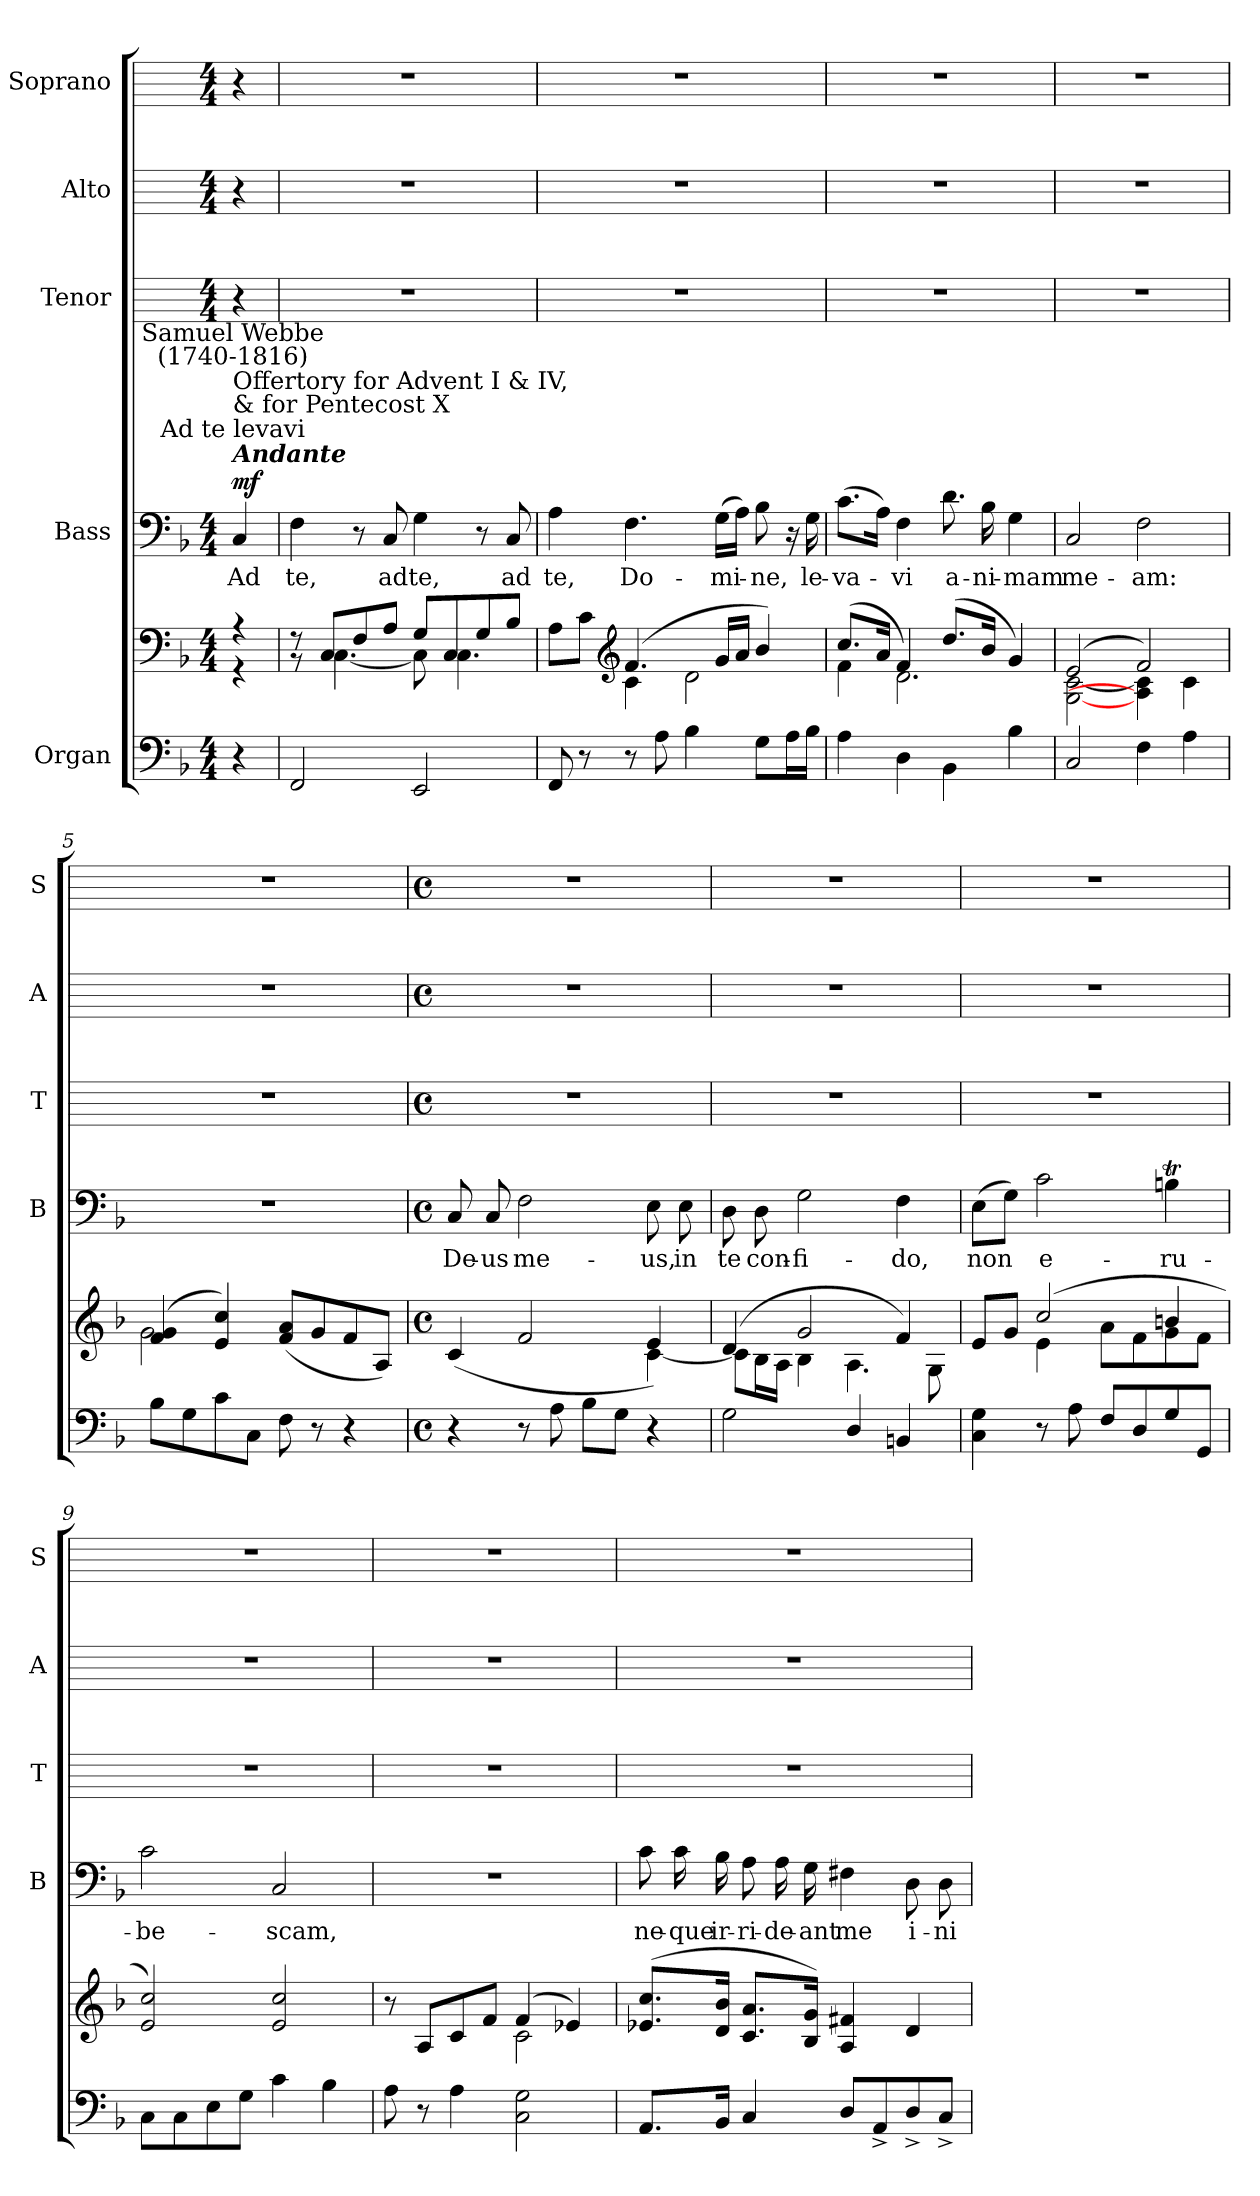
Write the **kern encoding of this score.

**kern	**kern	**kern	**text	**dynam	**kern	**kern	**kern
*part5	*part5	*part4	*part4	*part4	*part3	*part2	*part1
*staff6	*staff5	*staff4	*staff4	*staff4	*staff3	*staff2	*staff1
*I"Organ	*	*I"Bass	*	*	*I"Tenor	*I"Alto	*I"Soprano
*	*	*I'B	*	*	*I'T	*I'A	*I'S
*clefF4	*clefF4	*clefF4	*	*	*	*	*
*k[b-]	*k[b-]	*k[b-]	*	*	*	*	*
*F:	*F:	*F:	*	*	*	*	*
*M4/4	*M4/4	*M4/4	*	*	*M4/4	*M4/4	*M4/4
=	=	=	=	=	=	=	=
*	*^	*	*	*	*	*	*
!	!	!	!LO:TX:a:Bi:t=Andante	!	!	!	!	!
!	!	!	!LO:TX:a:cj:t=Ad te levavi	!	!	!	!	!
!	!	!	!LO:TX:a:t=Offertory for Advent I & IV,\n& for Pentecost X	!	!	!	!	!
!	!	!	!LO:TX:a:cj:t=Samuel Webbe\n(1740-1816)	!	!	!	!	!
!	!	!	!	!LO:LY:b	!LO:DY:b	!	!	!
4r	4r	4r	4C	Ad	mf	4r	4r	4r
=1	=1	=1	=1	=1	=1	=1	=1	=1
!	!	!	!	!LO:LY:b	!	!	!	!
2FF	8r	8r	4F	te,	.	1r	1r	1r
.	8C/L	[4.C\	.	.	.	.	.	.
.	8F/	.	8r	.	.	.	.	.
!	!	!	!	!LO:LY:b	!	!	!	!
.	8A/J	.	8C	ad	.	.	.	.
!	!	!	!	!LO:LY:b	!	!	!	!
2EE	8G/L	8C\]	4G	te,	.	.	.	.
.	8C/	4.C\	.	.	.	.	.	.
.	8G/	.	8r	.	.	.	.	.
!	!	!	!	!LO:LY:b	!	!	!	!
.	8B-/J	.	8C	ad	.	.	.	.
=2	=2	=2	=2	=2	=2	=2	=2	=2
!	!	!	!	!LO:LY:b	!	!	!	!
8FF	8A\L	4ryy	4A	te,	.	1r	1r	1r
8r	8c\J	.	.	.	.	.	.	.
*	*clefG2	*	*	*	*	*	*	*
!	!	!	!	!LO:LY:b	!	!	!	!
8r	(>4.f/	4c\	4.F	Do-	.	.	.	.
8A	.	.	.	.	.	.	.	.
4B-	.	2d\	.	.	.	.	.	.
!	!	!	!	!LO:LY:b	!	!	!	!
.	16g/LL	.	(>16GLL	-mi-	.	.	.	.
.	16a/JJ	.	16AJJ)	.	.	.	.	.
!	!	!	!	!LO:LY:b	!	!	!	!
8GL	4b-/)	.	8B-	ne,	.	.	.	.
16AL	.	.	16r	.	.	.	.	.
!	!	!	!	!LO:LY:b	!	!	!	!
16B-JJ	.	.	16G	le-	.	.	.	.
=3	=3	=3	=3	=3	=3	=3	=3	=3
!	!	!	!	!LO:LY:b	!	!	!	!
4A	(>8.cc/L	4f\	(>8.cL	-va-	.	1r	1r	1r
.	16a/J	.	16AJ)	.	.	.	.	.
!	!	!	!	!LO:LY:b	!	!	!	!
4D	4f/)	2.d\	4F	vi	.	.	.	.
!	!	!	!	!LO:LY:b	!	!	!	!
4BB-\	(>8.dd/L	.	8.d	a-	.	.	.	.
!	!	!	!	!LO:LY:b	!	!	!	!
.	16b-/J	.	16B-	-ni-	.	.	.	.
!	!	!	!	!LO:LY:b	!	!	!	!
4B-	4g/)	.	4G	-mam	.	.	.	.
=4	=4	=4	=4	=4	=4	=4	=4	=4
!	!	!	!	!LO:LY:b	!	!	!	!
2C	(>2e/	[2G\ [2c\	2C	me-	.	1r	1r	1r
!	!	!	!	!LO:LY:b	!	!	!	!
4F	2f/)	4A\] 4c\]	2F	-am:	.	.	.	.
4A	.	4c\	.	.	.	.	.	.
=5	=5	=5	=5	=5	=5	=5	=5	=5
8B-L	(>4f/ 4g/	2g\	1r	.	.	1r	1r	1r
8G	.	.	.	.	.	.	.	.
8c	4e/ 4cc/)	.	.	.	.	.	.	.
8CJ	.	.	.	.	.	.	.	.
8F	(>8f/ 8a/L	2ryy	.	.	.	.	.	.
8r	8g/	.	.	.	.	.	.	.
4r	8f/	.	.	.	.	.	.	.
.	8A/J)	.	.	.	.	.	.	.
!!LO:LB:g=z
=6	=6	=6	=6	=6	=6	=6	=6	=6
*M4/4	*M4/4	*	*M4/4	*	*	*M4/4	*M4/4	*M4/4
*met(c)	*met(c)	*	*met(c)	*	*	*met(c)	*met(c)	*met(c)
!	!	!	!	!LO:LY:b	!	!	!	!
4r	(>4c/	2ryy	8C	De-	.	1r	1r	1r
!	!	!	!	!LO:LY:b	!	!	!	!
.	.	.	8C	-us	.	.	.	.
!	!	!	!	!LO:LY:b	!	!	!	!
8r	2f/	.	2F	me-	.	.	.	.
8A	.	.	.	.	.	.	.	.
8B-L	.	4ryy	.	.	.	.	.	.
8GJ	.	.	.	.	.	.	.	.
!	!	!	!	!LO:LY:b	!	!	!	!
4r	4e/)	[4c\	8E	-us,	.	.	.	.
!	!	!	!	!LO:LY:b	!	!	!	!
.	.	.	8E	in	.	.	.	.
=7	=7	=7	=7	=7	=7	=7	=7	=7
!	!	!	!	!LO:LY:b	!	!	!	!
2G	(>4d/	8c\L]	8D	te	.	1r	1r	1r
!	!	!	!	!LO:LY:b	!	!	!	!
.	.	16B-\L	8D	con-	.	.	.	.
.	.	16A\JJ	.	.	.	.	.	.
!	!	!	!	!LO:LY:b	!	!	!	!
.	2g/	4B-\	2G	-fi-	.	.	.	.
4D/	.	4.A\	.	.	.	.	.	.
!	!	!	!	!LO:LY:b	!	!	!	!
4BBn	4f/)	.	4F	-do,	.	.	.	.
.	.	8G\	.	.	.	.	.	.
=8	=8	=8	=8	=8	=8	=8	=8	=8
!	!	!	!	!LO:LY:b	!	!	!	!
4C 4G	8e/L	4ryy	(>8EL	non	.	1r	1r	1r
.	8g/J	.	8GJ)	.	.	.	.	.
!	!	!	!	!LO:LY:b	!	!	!	!
8r	(>2cc/	4e\	2c	e-	.	.	.	.
8A	.	.	.	.	.	.	.	.
8FL	.	8a\L	.	.	.	.	.	.
8D	.	8f\	.	.	.	.	.	.
!	!	!	!	!LO:LY:b	!	!	!	!
8G	4bn/	8g\	4Bnt	-ru-	.	.	.	.
8GGJ	.	8f\J	.	.	.	.	.	.
=9	=9	=9	=9	=9	=9	=9	=9	=9
!	!	!	!	!LO:LY:b	!	!	!	!
8CL	2e/ 2cc/)	1ryy	2c	-be-	.	1r	1r	1r
8C	.	.	.	.	.	.	.	.
8E	.	.	.	.	.	.	.	.
8GJ	.	.	.	.	.	.	.	.
!	!	!	!	!LO:LY:b	!	!	!	!
4c	2e/ 2cc/	.	2C	-scam,	.	.	.	.
4B-	.	.	.	.	.	.	.	.
=10	=10	=10	=10	=10	=10	=10	=10	=10
8A	8r	2ryy	1r	.	.	1r	1r	1r
8r	8A/L	.	.	.	.	.	.	.
4A	8c/	.	.	.	.	.	.	.
.	8f/J	.	.	.	.	.	.	.
2C 2G	(>4f/	2c\	.	.	.	.	.	.
.	4e-X/)	.	.	.	.	.	.	.
=11	=11	=11	=11	=11	=11	=11	=11	=11
!	!	!	!	!LO:LY:b	!	!	!	!
8.AAL	(>8.e-X/ 8.cc/L	1ryy	8c	ne-	.	1r	1r	1r
!	!	!	!	!LO:LY:b	!	!	!	!
.	.	.	16c	-que	.	.	.	.
!	!	!	!	!LO:LY:b	!	!	!	!
16BB-J	16d/ 16b-/J	.	16B-	ir-	.	.	.	.
!	!	!	!	!LO:LY:b	!	!	!	!
4C	8.c/ 8.a/L	.	8A	-ri-	.	.	.	.
!	!	!	!	!LO:LY:b	!	!	!	!
.	.	.	16A	-de-	.	.	.	.
!	!	!	!	!LO:LY:b	!	!	!	!
.	16B-/ 16g/J)	.	16G	-ant	.	.	.	.
!	!	!	!	!LO:LY:b	!	!	!	!
8DL	4A/ 4f#X/	.	4F#X	me	.	.	.	.
8AA^	.	.	.	.	.	.	.	.
!	!	!	!	!LO:LY:b	!	!	!	!
8D^	4d/	.	8D	i-	.	.	.	.
!	!	!	!	!LO:LY:b	!	!	!	!
8C^J	.	.	8D	-ni-	.	.	.	.
*	*v	*v	*	*	*	*	*	*
=	=	=	=	=	=	=	=
*-	*-	*-	*-	*-	*-	*-	*-
